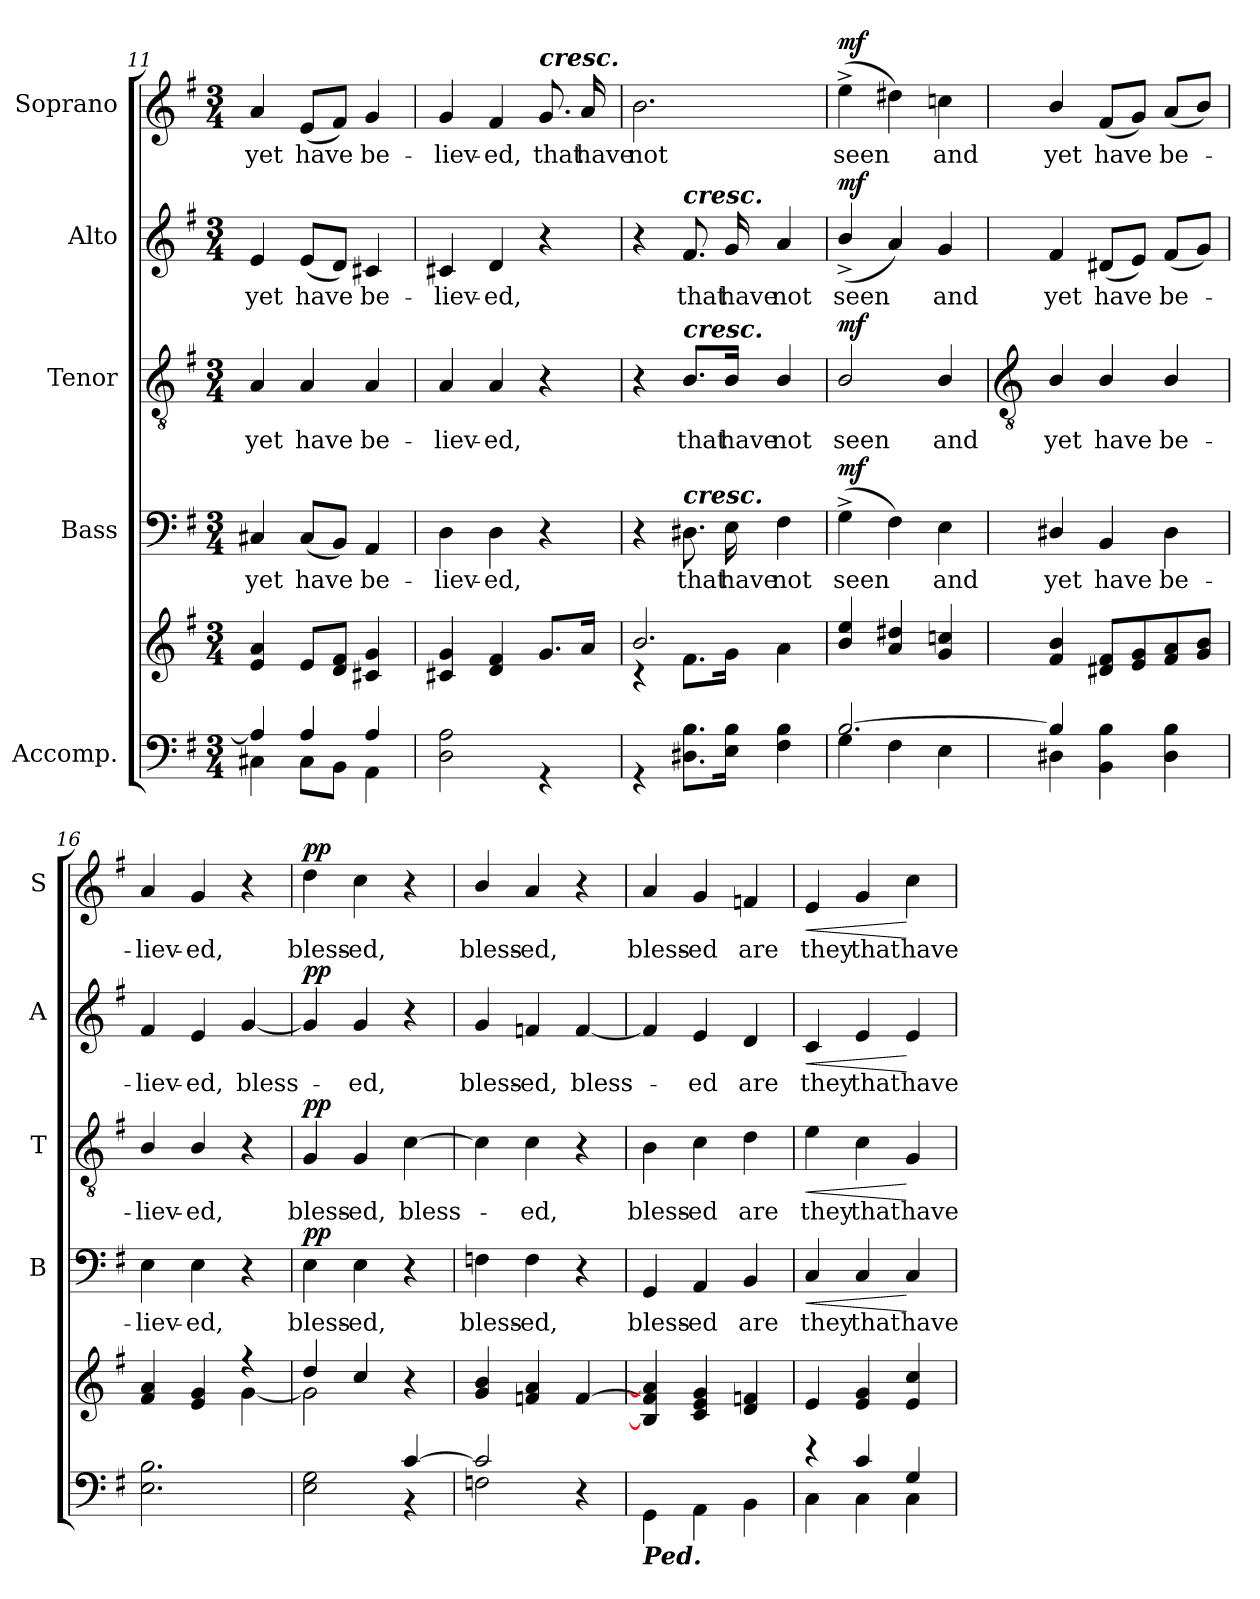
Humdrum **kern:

**kern	**kern	**kern	**text	**dynam	**kern	**text	**dynam	**kern	**text	**dynam	**kern	**text	**dynam
*part5	*part5	*part4	*part4	*part4	*part3	*part3	*part3	*part2	*part2	*part2	*part1	*part1	*part1
*staff6	*staff5	*staff4	*staff4	*staff4	*staff3	*staff3	*staff3	*staff2	*staff2	*staff2	*staff1	*staff1	*staff1
*I"Accomp.	*	*I"Bass	*	*	*I"Tenor	*	*	*I"Alto	*	*	*I"Soprano	*	*
*	*	*I'B	*	*	*I'T	*	*	*I'A	*	*	*I'S	*	*
*clefF4	*clefG2	*clefF4	*	*	*clefGv2	*	*	*clefG2	*	*	*clefG2	*	*
*k[f#]	*k[f#]	*k[f#]	*	*	*k[f#]	*	*	*k[f#]	*	*	*k[f#]	*	*
*G:	*G:	*G:	*	*	*G:	*	*	*G:	*	*	*G:	*	*
*M3/4	*M3/4	*M3/4	*	*	*M3/4	*	*	*M3/4	*	*	*M3/4	*	*
=11	=11	=11	=11	=11	=11	=11	=11	=11	=11	=11	=11	=11	=11
*^	*^	*	*	*	*	*	*	*	*	*	*	*	*
!	!	!	!	!	!LO:LY:b	!	!	!LO:LY:b	!	!	!LO:LY:b	!	!	!LO:LY:b	!
4A/]	4C#X\	4e 4a	2.ryy	4C#X	yet	.	4A	yet	.	4e	yet	.	4a	yet	.
!	!	!	!	!	!LO:LY:b	!	!	!LO:LY:b	!	!	!LO:LY:b	!	!	!LO:LY:b	!
4A/	8C#\L	8eL	.	(<8C#L	have	.	4A	have	.	(<8eL	have	.	(<8eL	have	.
.	8BB\J	8d 8f#J	.	8BBJ)	.	.	.	.	.	8dJ)	.	.	8f#J)	.	.
!	!	!	!	!	!LO:LY:b	!	!	!LO:LY:b	!	!	!LO:LY:b	!	!	!LO:LY:b	!
4A/	4AA\	4c#X 4g	.	4AA	be-	.	4A	be-	.	4c#X	be-	.	4g	be-	.
=12	=12	=12	=12	=12	=12	=12	=12	=12	=12	=12	=12	=12	=12	=12	=12
!	!	!	!	!	!LO:LY:b	!	!	!LO:LY:b	!	!	!LO:LY:b	!	!	!LO:LY:b	!
2.ryy	2D\ 2A\	4c#X 4g	2.ryy	4D	-liev-	.	4A	-liev-	.	4c#X	-liev-	.	4g	-liev-	.
!	!	!	!	!	!LO:LY:b	!	!	!LO:LY:b	!	!	!LO:LY:b	!	!	!LO:LY:b	!
.	.	4d 4f#	.	4D	-ed,	.	4A	-ed,	.	4d	-ed,	.	4f#	-ed,	.
!	!	!	!	!	!	!	!	!	!	!	!	!	!LO:TX:a:Bi:t=cresc.	!	!
!	!	!	!	!	!	!	!	!	!	!	!	!	!	!LO:LY:b	!
.	4r	8.gL	.	4r	.	.	4r	.	.	4r	.	.	8.g	that	.
!	!	!	!	!	!	!	!	!	!	!	!	!	!	!LO:LY:b	!
.	.	16aJ	.	.	.	.	.	.	.	.	.	.	16a	have	.
=13	=13	=13	=13	=13	=13	=13	=13	=13	=13	=13	=13	=13	=13	=13	=13
!	!	!	!	!	!	!	!	!	!	!	!	!	!	!LO:LY:b	!
2.ryy	4r	2.b/	4r	4r	.	.	4r	.	.	4r	.	.	2.b	not	.
!	!	!	!	!	!	!	!	!	!	!LO:TX:a:Bi:t=cresc.	!	!	!	!	!
!	!	!	!	!	!	!	!LO:TX:a:Bi:t=cresc.	!	!	!	!	!	!	!	!
!	!	!	!	!LO:TX:a:Bi:t=cresc.	!	!	!	!	!	!	!	!	!	!	!
!	!	!	!	!	!LO:LY:b	!	!	!LO:LY:b	!	!	!LO:LY:b	!	!	!	!
.	8.D#X\ 8.B\L	.	8.f#\L	8.D#X	that	.	8.B/L	that	.	8.f#	that	.	.	.	.
!	!	!	!	!	!LO:LY:b	!	!	!LO:LY:b	!	!	!LO:LY:b	!	!	!	!
.	16E\ 16B\J	.	16g\J	16E	have	.	16B/Jk	have	.	16g	have	.	.	.	.
!	!	!	!	!	!LO:LY:b	!	!	!LO:LY:b	!	!	!LO:LY:b	!	!	!	!
.	4F#\ 4B\	.	4a\	4F#	not	.	4B/	not	.	4a	not	.	.	.	.
=14	=14	=14	=14	=14	=14	=14	=14	=14	=14	=14	=14	=14	=14	=14	=14
!	!	!	!	!	!LO:LY:b	!LO:DY:b	!	!LO:LY:b	!LO:DY:b	!	!LO:LY:b	!LO:DY:b	!	!LO:LY:b	!LO:DY:b
[2.B/	4G\	4b 4ee	2.ryy	(>4G^	seen	mf	2B/	seen	mf	(<4b^/	seen	mf	(>4ee^	seen	mf
.	4F#\	4a 4dd#X	.	4F#)	.	.	.	.	.	4a)	.	.	4dd#X)	.	.
!	!	!	!	!	!LO:LY:b	!	!	!LO:LY:b	!	!	!LO:LY:b	!	!	!LO:LY:b	!
.	4E\	4g 4ccn	.	4E	and	.	4B/	and	.	4g	and	.	4ccn	and	.
!!LO:LB:g=z
=15	=15	=15	=15	=15	=15	=15	=15	=15	=15	=15	=15	=15	=15	=15	=15
*	*	*	*	*	*	*	*clefGv2	*	*	*	*	*	*	*	*
!	!	!	!	!	!LO:LY:b	!	!	!LO:LY:b	!	!	!LO:LY:b	!	!	!LO:LY:b	!
4B/]	4D#X\	4f# 4b	2.ryy	4D#X/	yet	.	4B/	yet	.	4f#	yet	.	4b/	yet	.
!	!	!	!	!	!LO:LY:b	!	!	!LO:LY:b	!	!	!LO:LY:b	!	!	!LO:LY:b	!
2ryy	4BB\ 4B\	8d#X 8f#L	.	4BB	have	.	4B/	have	.	(<8d#XL	have	.	(<8f#L	have	.
.	.	8e 8g	.	.	.	.	.	.	.	8eJ)	.	.	8gJ)	.	.
!	!	!	!	!	!LO:LY:b	!	!	!LO:LY:b	!	!	!LO:LY:b	!	!	!LO:LY:b	!
.	4D#\ 4B\	8f# 8a	.	4D#	be-	.	4B/	be-	.	(<8f#L	be-	.	(<8aL	be-	.
.	.	8g 8bJ	.	.	.	.	.	.	.	8gJ)	.	.	8bJ)	.	.
=16	=16	=16	=16	=16	=16	=16	=16	=16	=16	=16	=16	=16	=16	=16	=16
!	!	!	!	!	!LO:LY:b	!	!	!LO:LY:b	!	!	!LO:LY:b	!	!	!LO:LY:b	!
2.ryy	2.E\ 2.B\	4f# 4a	2ryy	4E	-liev-	.	4B/	-liev-	.	4f#	liev-	.	4a	liev-	.
!	!	!	!	!	!LO:LY:b	!	!	!LO:LY:b	!	!	!LO:LY:b	!	!	!LO:LY:b	!
.	.	4e 4g	.	4E	-ed,	.	4B/	-ed,	.	4e	-ed,	.	4g	-ed,	.
!	!	!	!	!	!	!	!	!	!	!	!LO:LY:b	!	!	!	!
.	.	4r	[4g\	4r	.	.	4r	.	.	[4g	bless-	.	4r	.	.
=17	=17	=17	=17	=17	=17	=17	=17	=17	=17	=17	=17	=17	=17	=17	=17
!	!	!	!	!	!LO:LY:b	!LO:DY:b	!	!LO:LY:b	!LO:DY:b	!	!	!LO:DY:b	!	!LO:LY:b	!LO:DY:b
2ryy	2E\ 2G\	4dd/	2g\]	4E	bless-	pp	4G	bless-	pp	4g]	.	pp	4dd	bless-	pp
!	!	!	!	!	!LO:LY:b	!	!	!LO:LY:b	!	!	!LO:LY:b	!	!	!LO:LY:b	!
.	.	4cc/	.	4E	-ed,	.	4G	-ed,	.	4g	ed,	.	4cc	-ed,	.
!	!	!	!	!	!	!	!	!LO:LY:b	!	!	!	!	!	!	!
[4c/	4r	4r	4ryy	4r	.	.	[4c	bless-	.	4r	.	.	4r	.	.
=18	=18	=18	=18	=18	=18	=18	=18	=18	=18	=18	=18	=18	=18	=18	=18
!	!	!	!	!	!LO:LY:b	!	!	!	!	!	!LO:LY:b	!	!	!LO:LY:b	!
2c/]	2Fn\	4g/ 4b/	2.ryy	4Fn	bless-	.	4c]	.	.	4g	bless-	.	4b/	bless-	.
!	!	!	!	!	!LO:LY:b	!	!	!LO:LY:b	!	!	!LO:LY:b	!	!	!LO:LY:b	!
.	.	4fn 4a	.	4F	-ed,	.	4c	ed,	.	4fn	-ed,	.	4a	-ed,	.
!	!	!	!	!	!	!	!	!	!	!	!LO:LY:b	!	!	!	!
4ryy	4r	[4f	.	4r	.	.	4r	.	.	[4f	bless-	.	4r	.	.
=19	=19	=19	=19	=19	=19	=19	=19	=19	=19	=19	=19	=19	=19	=19	=19
!LO:TX:b:Bi:t=Ped.	!	!	!	!	!	!	!	!	!	!	!	!	!	!	!
!	!	!	!	!	!LO:LY:b	!	!	!LO:LY:b	!	!	!	!	!	!LO:LY:b	!
2.ryy	4GG\	4B] 4f] 4a]	2.ryy	4GG	bless-	.	4B	bless-	.	4f]	.	.	4a	bless-	.
!	!	!	!	!	!LO:LY:b	!	!	!LO:LY:b	!	!	!LO:LY:b	!	!	!LO:LY:b	!
.	4AA\	4c 4e 4g	.	4AA	-ed	.	4c	-ed	.	4e	ed	.	4g	-ed	.
!	!	!	!	!	!LO:LY:b	!	!	!LO:LY:b	!	!	!LO:LY:b	!	!	!LO:LY:b	!
.	4BB\	4d 4f	.	4BB	are	.	4d	are	.	4d	are	.	4fn	are	.
=20	=20	=20	=20	=20	=20	=20	=20	=20	=20	=20	=20	=20	=20	=20	=20
!	!	!	!	!	!LO:LY:b	!LO:HP:b	!	!LO:LY:b	!LO:HP:b	!	!LO:LY:b	!LO:HP:b	!	!LO:LY:b	!LO:HP:b
4r	4C\	4e	2.ryy	4C	they	<	4e	they	<	4c	they	<	4e	they	<
!	!	!	!	!	!LO:LY:b	!	!	!LO:LY:b	!	!	!LO:LY:b	!	!	!LO:LY:b	!
4c/	4C\	4e 4g	.	4C	that	.	4c	that	.	4e	that	.	4g	that	.
!	!	!	!	!	!LO:LY:b	!	!	!LO:LY:b	!	!	!LO:LY:b	!	!	!LO:LY:b	!
4G/	4C\	4e 4cc	.	4C	have	[	4G	have	[	4e	have	[	4cc	have	[
*v	*v	*	*	*	*	*	*	*	*	*	*	*	*	*	*
*	*v	*v	*	*	*	*	*	*	*	*	*	*	*	*
=	=	=	=	=	=	=	=	=	=	=	=	=	=
*-	*-	*-	*-	*-	*-	*-	*-	*-	*-	*-	*-	*-	*-
